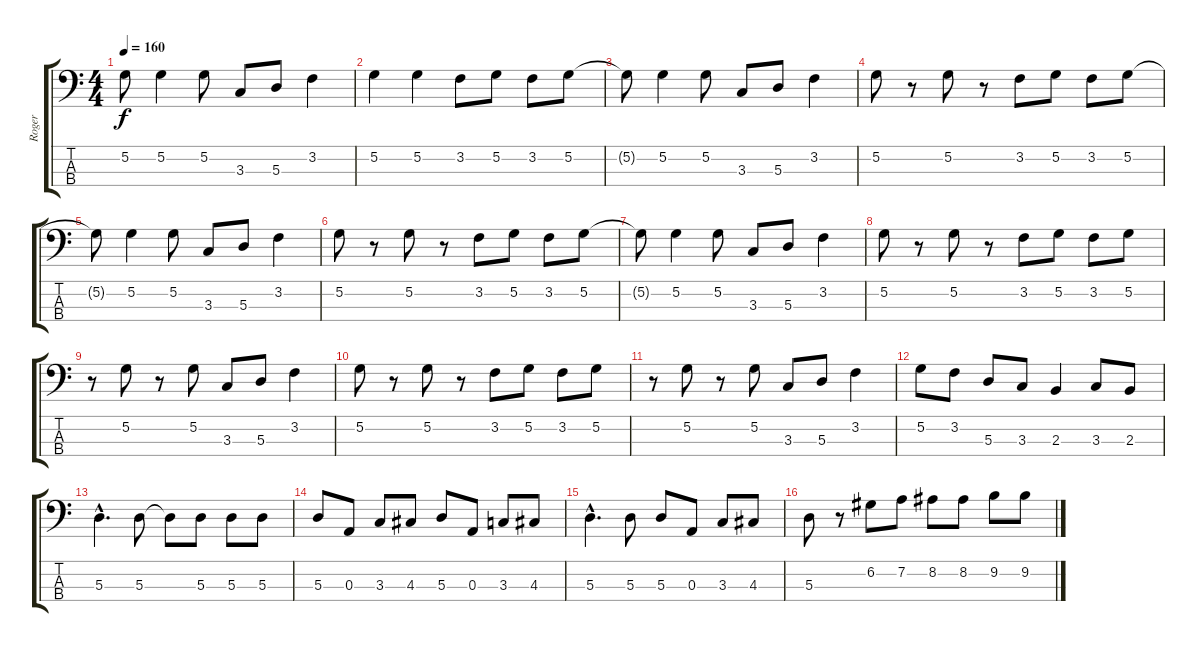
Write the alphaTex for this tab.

\track ("Roger" "Roger") {instrument electricbasspick}
\staff {score tabs}
\tuning (G2 D2 A1 E1) {hide}
\ts (4 4)
\tempo 160
\clef f4
\ks c
5.2{t}.8{dy f} 5.2.4 5.2.8 3.3.8 5.3.8 3.2.4 |
5.2.4 5.2.4 3.2.8 5.2.8 3.2.8 5.2.8 |
5.2{t}.8 5.2.4 5.2.8 3.3.8 5.3.8 3.2.4 |
5.2.8 r.8 5.2.8 r.8 3.2.8 5.2.8 3.2.8 5.2.8 |
5.2{t}.8 5.2.4 5.2.8 3.3.8 5.3.8 3.2.4 |
5.2.8 r.8 5.2.8 r.8 3.2.8 5.2.8 3.2.8 5.2.8 |
5.2{t}.8 5.2.4 5.2.8 3.3.8 5.3.8 3.2.4 |
5.2.8 r.8 5.2.8 r.8 3.2.8 5.2.8 3.2.8 5.2.8 |
r.8 5.2.8 r.8 5.2.8 3.3.8 5.3.8 3.2.4 |
5.2.8 r.8 5.2.8 r.8 3.2.8 5.2.8 3.2.8 5.2.8 |
r.8 5.2.8 r.8 5.2.8 3.3.8 5.3.8 3.2.4 |
5.2.8 3.2.8 5.3.8 3.3.8 2.3.4 3.3.8 2.3.8 |
5.3{hac}.4{d} 5.3.8 5.3{t}.8 5.3.8 5.3.8 5.3.8 |
5.3.8 0.3.8 3.3.8 4.3.8 5.3.8 0.3.8 3.3.8 4.3.8 |
5.3{hac}.4{d} 5.3.8 5.3.8 0.3.8 3.3.8 4.3.8 |
5.3.8 r.8 6.2.8 7.2.8 8.2.8 8.2.8 9.2.8 9.2.8
